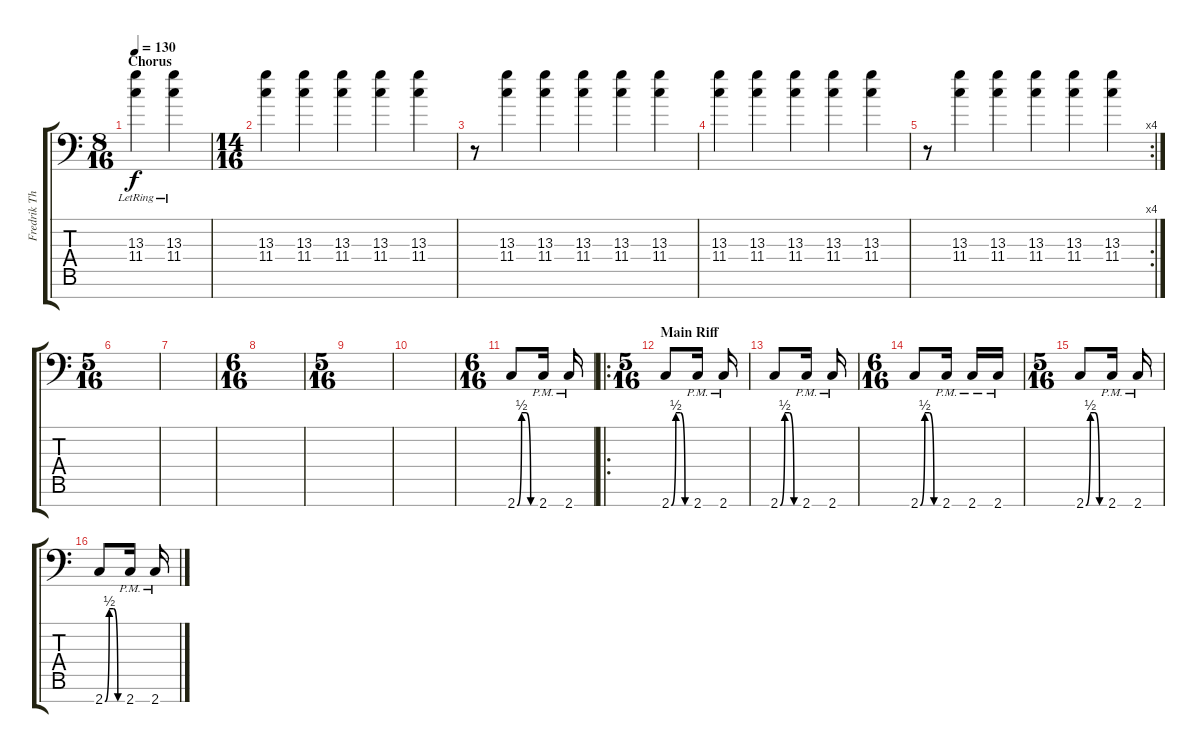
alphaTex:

\track ("Fredrik Thordendal - Lead Guitar God" "Fredrik Th") {instrument distortionguitar}
\staff {score tabs}
\tuning (Eb4 Bb3 Gb3 Db3 Ab2 Eb2 Bb1) {hide}
\ts (8 16)
\section ("" "Chorus")
\tempo 130
\clef f4
\ks c
(13.3 11.4{lr}).4{dy f balance 8 instrument distortionguitar} (13.3 11.4{lr}).4 |
\ts (14 16)
(13.3 11.4).4 (13.3 11.4).4 (13.3 11.4).4 (13.3 11.4).4 (13.3 11.4).4 |
r.8 (13.3 11.4).4 (13.3 11.4).4 (13.3 11.4).4 (13.3 11.4).4 (13.3 11.4).4 |
(13.3 11.4).4 (13.3 11.4).4 (13.3 11.4).4 (13.3 11.4).4 (13.3 11.4).4 |
\rc 4
r.8 (13.3 11.4).4 (13.3 11.4).4 (13.3 11.4).4 (13.3 11.4).4 (13.3 11.4).4 |
\ts (5 16)
|
|
\ts (6 16)
|
\ts (5 16)
|
|
\ts (6 16)
2.7{be (custom 0 0 15 2 30 2 45 0 60 0)}.8 2.7{pm}.16 2.7{pm}.16 |
\ro
\ts (5 16)
\section ("" "Main Riff")
2.7{be (custom 0 0 15 2 30 2 45 0 60 0)}.8 2.7{pm}.16 2.7{pm}.16 |
2.7{be (custom 0 0 15 2 30 2 45 0 60 0)}.8 2.7{pm}.16 2.7{pm}.16 |
\ts (6 16)
2.7{be (custom 0 0 15 2 30 2 45 0 60 0)}.8 2.7{pm}.16 2.7{pm}.16 2.7{pm}.16 |
\ts (5 16)
2.7{be (custom 0 0 15 2 30 2 45 0 60 0)}.8 2.7{pm}.16 2.7{pm}.16 |
2.7{be (custom 0 0 15 2 30 2 45 0 60 0)}.8 2.7{pm}.16 2.7{pm}.16
